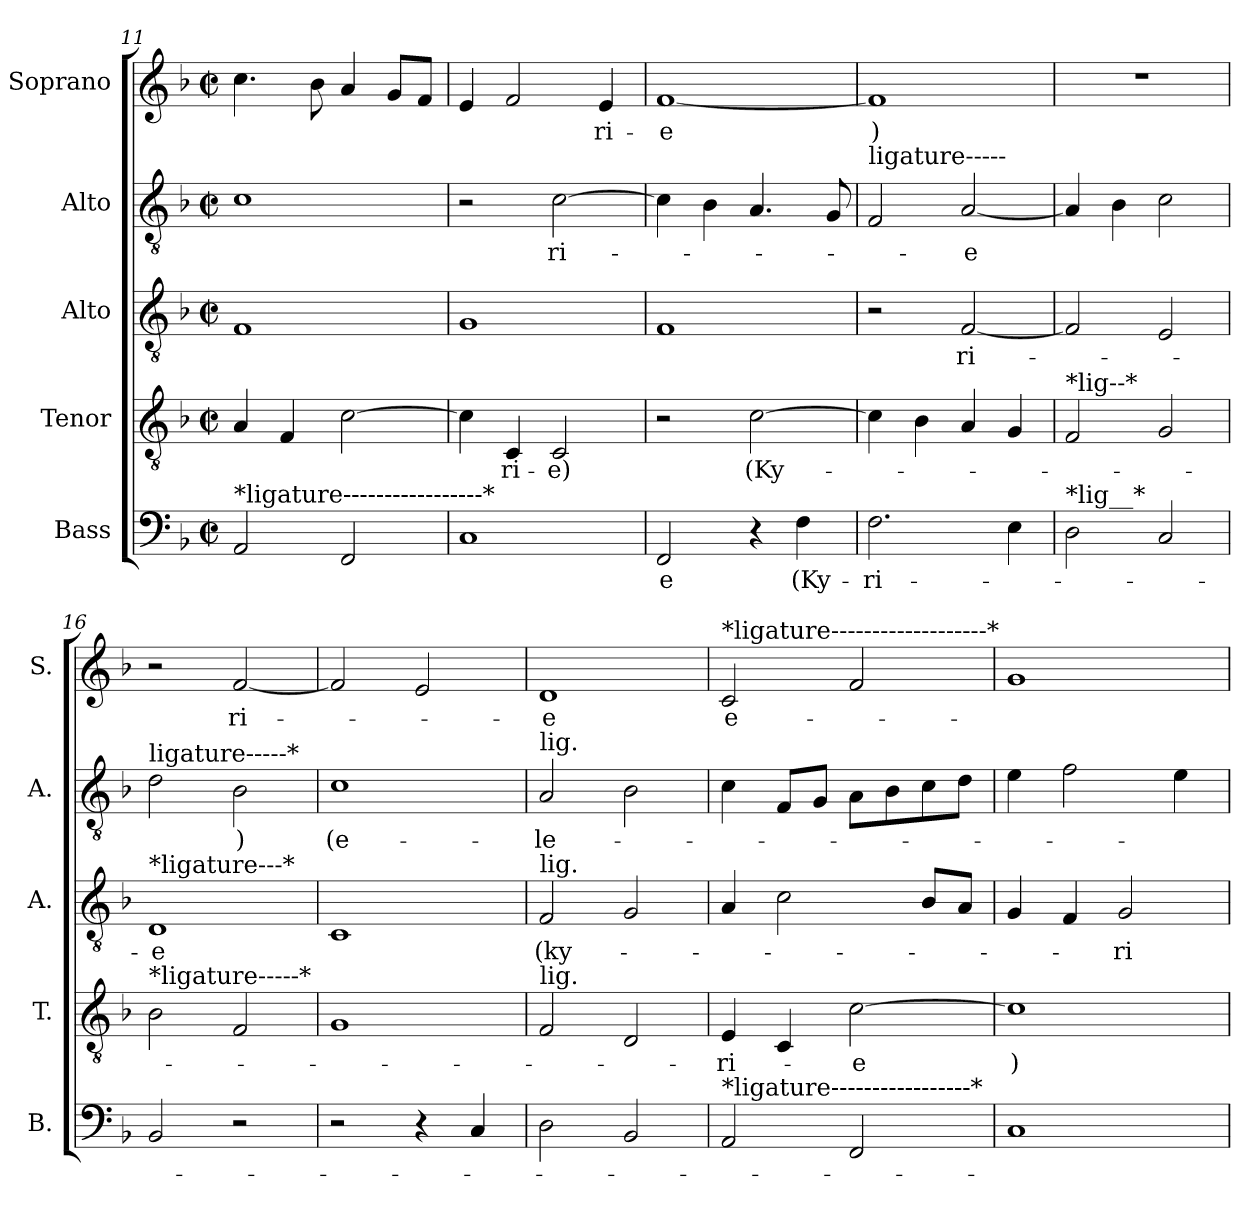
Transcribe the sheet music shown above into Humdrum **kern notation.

**kern	**text	**kern	**text	**kern	**text	**kern	**text	**kern	**text
*part5	*part5	*part4	*part4	*part3	*part3	*part2	*part2	*part1	*part1
*staff5	*staff5	*staff4	*staff4	*staff3	*staff3	*staff2	*staff2	*staff1	*staff1
*I"Bass	*	*I"Tenor	*	*I"Alto	*	*I"Alto	*	*I"Soprano	*
*I'B.	*	*I'T.	*	*I'A.	*	*I'A.	*	*I'S.	*
*clefF4	*	*clefGv2	*	*clefGv2	*	*clefGv2	*	*clefG2	*
*k[b-]	*	*k[b-]	*	*k[b-]	*	*k[b-]	*	*k[b-]	*
*M2/2	*	*M2/2	*	*M2/2	*	*M2/2	*	*M2/2	*
*met(c|)	*	*met(c|)	*	*met(c|)	*	*met(c|)	*	*met(c|)	*
=11	=11	=11	=11	=11	=11	=11	=11	=11	=11
!LO:TX:a:t=*ligature-----------------*	!	!	!	!	!	!	!	!	!
2AA/	.	4A/	.	1F	.	1c	.	4.cc\	.
.	.	4F/	.	.	.	.	.	.	.
.	.	.	.	.	.	.	.	8b-\	.
2FF/	.	[2c\	.	.	.	.	.	4a/	.
.	.	.	.	.	.	.	.	8g/L	.
.	.	.	.	.	.	.	.	8f/J	.
=12	=12	=12	=12	=12	=12	=12	=12	=12	=12
1C	.	4c\]	.	1G	.	2r	.	4e/	.
!	!	!	!LO:LY:b	!	!	!	!	!	!
.	.	4C/	-ri-	.	.	.	.	2f/	.
!	!	!	!LO:LY:b	!	!	!	!LO:LY:b	!	!
.	.	2C/	-e)	.	.	[2c\	ri-	.	.
!	!	!	!	!	!	!	!	!	!LO:LY:b
.	.	.	.	.	.	.	.	4e/	-ri-
=13	=13	=13	=13	=13	=13	=13	=13	=13	=13
!	!LO:LY:b	!	!	!	!	!	!	!	!LO:LY:b
2FF/	-e	2r	.	1F	.	4c\]	.	[1f	-e
.	.	.	.	.	.	4B-\	.	.	.
!	!	!	!LO:LY:b	!	!	!	!	!	!
4r	.	[2c\	(Ky-	.	.	4.A/	.	.	.
!	!LO:LY:b	!	!	!	!	!	!	!	!
4F\	(Ky-	.	.	.	.	.	.	.	.
.	.	.	.	.	.	8G/	.	.	.
=14	=14	=14	=14	=14	=14	=14	=14	=14	=14
!	!	!	!	!	!	!LO:TX:a:t=ligature-----	!	!	!
!	!LO:LY:b	!	!	!	!	!	!	!	!LO:LY:b
2.F\	-ri-	4c\]	.	2r	.	2F/	.	1f]	)
.	.	4B-\	.	.	.	.	.	.	.
!	!	!	!	!	!LO:LY:b	!	!LO:LY:b	!	!
.	.	4A/	.	[2F/	ri-	[2A/	-e	.	.
4E\	.	4G/	.	.	.	.	.	.	.
=15	=15	=15	=15	=15	=15	=15	=15	=15	=15
!	!	!LO:TX:a:t=*lig--*	!	!	!	!	!	!	!
!LO:TX:a:t=*lig__*	!	!	!	!	!	!	!	!	!
2D\	.	2F/	.	2F/]	.	4A/]	.	1r	.
.	.	.	.	.	.	4B-\	.	.	.
2C/	.	2G/	.	2E/	.	2c\	.	.	.
=16	=16	=16	=16	=16	=16	=16	=16	=16	=16
!	!	!	!	!	!	!LO:TX:a:t=ligature-----*	!	!	!
!	!	!	!	!LO:TX:a:t=*ligature---*	!	!	!	!	!
!	!	!LO:TX:a:t=*ligature-----*	!	!	!	!	!	!	!
!	!	!	!	!	!LO:LY:b	!	!	!	!
2BB-/	.	2B-\	.	1D	-e	2d\	.	2r	.
!	!	!	!	!	!	!	!LO:LY:b	!	!LO:LY:b
2r	.	2F/	.	.	.	2B-\	)	[2f/	ri-
=17	=17	=17	=17	=17	=17	=17	=17	=17	=17
!	!	!	!	!	!	!	!LO:LY:b	!	!
2r	.	1G	.	1C	.	1c	(e-	2f/]	.
4r	.	.	.	.	.	.	.	2e/	.
4C/	.	.	.	.	.	.	.	.	.
=18	=18	=18	=18	=18	=18	=18	=18	=18	=18
!	!	!	!	!	!	!LO:TX:a:t=lig.	!	!	!
!	!	!	!	!LO:TX:a:t=lig.	!	!	!	!	!
!	!	!LO:TX:a:t=lig.	!	!	!	!	!	!	!
!	!	!	!	!	!LO:LY:b	!	!LO:LY:b	!	!LO:LY:b
2D\	.	2F/	.	2F/	(ky-	2A/	-le-	1d	-e
2BB-/	.	2D/	.	2G/	.	2B-\	.	.	.
=19	=19	=19	=19	=19	=19	=19	=19	=19	=19
!	!	!	!	!	!	!	!	!LO:TX:a:t=*ligature-------------------*	!
!LO:TX:a:t=*ligature-----------------*	!	!	!	!	!	!	!	!	!
!	!	!	!LO:LY:b	!	!	!	!	!	!LO:LY:b
2AA/	.	4E/	ri-	4A/	.	4c\	.	2c/	e-
.	.	4C/	.	2c\	.	8F/L	.	.	.
.	.	.	.	.	.	8G/J	.	.	.
!	!	!	!LO:LY:b	!	!	!	!	!	!
2FF/	.	[2c\	-e	.	.	8A\L	.	2f/	.
.	.	.	.	.	.	8B-\	.	.	.
.	.	.	.	8B-/L	.	8c\	.	.	.
.	.	.	.	8A/J	.	8d\J	.	.	.
=20	=20	=20	=20	=20	=20	=20	=20	=20	=20
!	!	!	!LO:LY:b	!	!	!	!	!	!
1C	.	1c]	)	4G/	.	4e\	.	1g	.
.	.	.	.	4F/	.	2f\	.	.	.
!	!	!	!	!	!LO:LY:b	!	!	!	!
.	.	.	.	2G/	-ri-	.	.	.	.
.	.	.	.	.	.	4e\	.	.	.
=	=	=	=	=	=	=	=	=	=
*-	*-	*-	*-	*-	*-	*-	*-	*-	*-
